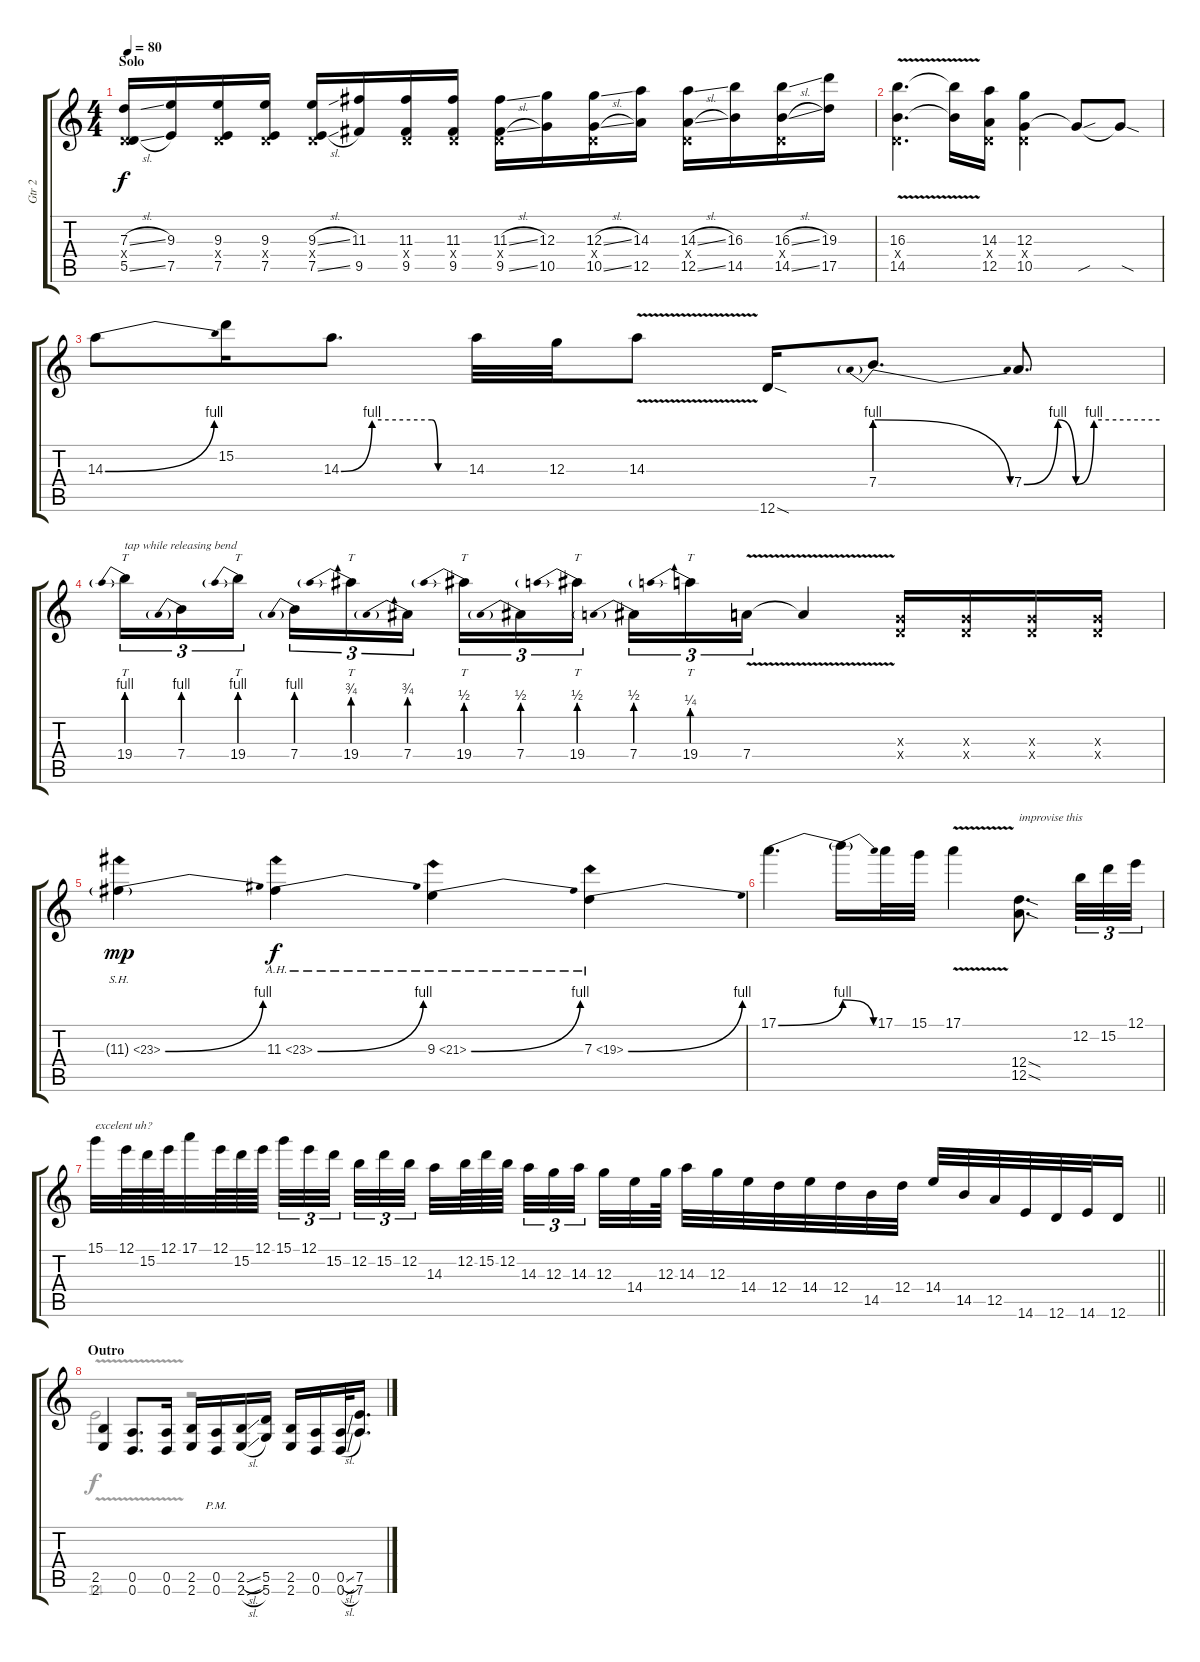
\track ("Gtr 2" "Gtr 2") {instrument overdrivenguitar}
\staff {score tabs}
\tuning (E4 B3 G3 D3 A2 D2) {hide}
\voice
\ts (4 4)
\section ("" "Solo")
\tempo 80
\clef g2
\ks c
(7.3{sl} 0.4{x} 5.5{sl}).16{dy f volume 15 balance 8 instrument distortionguitar} (9.3 7.5).16 (9.3 0.4{x} 7.5).16 (9.3 0.4{x} 7.5).16 (9.3{sl} 0.4{x} 7.5{sl}).16 (11.3 9.5).16 (11.3 0.4{x} 9.5).16 (11.3 0.4{x} 9.5).16 (11.3{sl} 0.4{x} 9.5{sl}).16 (12.3 10.5).16 (12.3{sl} 0.4{x} 10.5{sl}).16 (14.3 12.5).16 (14.3{sl} 0.4{x} 12.5{sl}).16 (16.3 14.5).16 (16.3{sl} 0.4{x} 14.5{sl}).16 (19.3 17.5).16 |
(16.3{v} 0.4{x} 14.5{v}).4{d} (16.3{t} 14.5{t}).16 (14.3 0.4{x} 12.5).16 (12.3 0.4{x} 10.5).4 10.5{sou t}.8 10.5{sod t}.8 |
14.3{be (bend 0 0 60 4)}.8 15.2.16 14.3{be (custom 0 0 15 4 44 4 47 0 60 0)}.8{d} 14.3.32 12.3.32 14.3{v}.8 12.6{sod}.16 7.4{be (prebendrelease 0 4 60 0)}.8{d} 7.4{be (custom 0 0 15 4 23 0 31 4 60 4)}.8{d} |
19.4{be (prebend 0 4 60 4)}.16{tt tu (3 2) txt "tap while releasing bend"} 7.4{be (prebend 0 4 60 4)}.16{tu (3 2)} 19.4{be (prebend 0 4 60 4)}.16{tt tu (3 2) beam splitsecondary} 7.4{be (prebend 0 4 60 4)}.16{tu (3 2)} 19.4{be (prebend 0 3 60 3)}.16{tt tu (3 2)} 7.4{be (prebend 0 3 60 3)}.16{tu (3 2)} 19.4{be (prebend 0 2 60 2)}.16{tt tu (3 2)} 7.4{be (prebend 0 2 60 2)}.16{tu (3 2)} 19.4{be (prebend 0 2 60 2)}.16{tt tu (3 2) beam splitsecondary} 7.4{be (prebend 0 2 60 2)}.16{tu (3 2)} 19.4{be (prebend 0 1 60 1)}.16{tt tu (3 2)} 7.4{v}.16{tu (3 2)} 7.4{t}.4 (0.3{x} 0.4{x}).16 (0.3{x} 0.4{x}).16 (0.3{x} 0.4{x}).16 (0.3{x} 0.4{x}).16 |
11.3{be (bend 0 0 60 4) sh 12 g}.4{dy mp} 11.3{be (bend 0 0 60 4) ah 12}.4{dy f} 9.3{be (bend 0 0 60 4) ah 12}.4 7.3{be (bend 0 0 60 4) ah 12}.4 |
17.1{be (bend 0 0 60 4)}.4{d} 17.1{be (release 0 4 60 0) t}.16 17.1.32 15.1.32 17.1{v}.4 (12.4{sod} 12.5{sod}).8{d txt "improvise this"} 12.2.32{tu (3 2)} 15.2.32{tu (3 2)} 12.1.32{tu (3 2)} |
\barLineRight lightlight
15.1.32{txt "excelent uh?"} 12.1.64 15.2.64 12.1.64 17.1.32 12.1.64 15.2.64 12.1.64{beam splitsecondary} 15.1.32{tu (3 2)} 12.1.32{tu (3 2)} 15.2.32{tu (3 2) beam splitsecondary} 12.2.32{tu (3 2)} 15.2.32{tu (3 2)} 12.2.32{tu (3 2) beam splitsecondary} 14.3.32 12.2.64 15.2.64 12.2.64{beam splitsecondary} 14.3.32{tu (3 2)} 12.3.32{tu (3 2)} 14.3.32{tu (3 2) beam splitsecondary} 12.3.32 14.4.32 12.3.64 14.3.32 12.3.32 14.4.32 12.4.32 14.4.32 12.4.32 14.5.32 12.4.32 14.4.32 14.5.32 12.5.32 14.6.32 12.6.32 14.6.32 12.6.16 |
\section ("" "Outro")
(2.5 2.6).4{volume 15 balance 13 instrument overdrivenguitar} (0.5 0.6).8{d} (0.5 0.6).16 (2.5 2.6).16 (0.5{pm} 0.6{pm}).16 (2.5{sl} 2.6{sl}).16 (5.5 5.6).16 (2.5 2.6).16 (0.5 0.6).16 (0.5{sl} 0.6{sl}).32 (7.5 7.6).16{d}
\voice
\clef g2
\ottava regular
\simile none
\ks c
|
|
|
|
|
|
\barLineRight lightlight
|
14.6{v}.2 r.2
